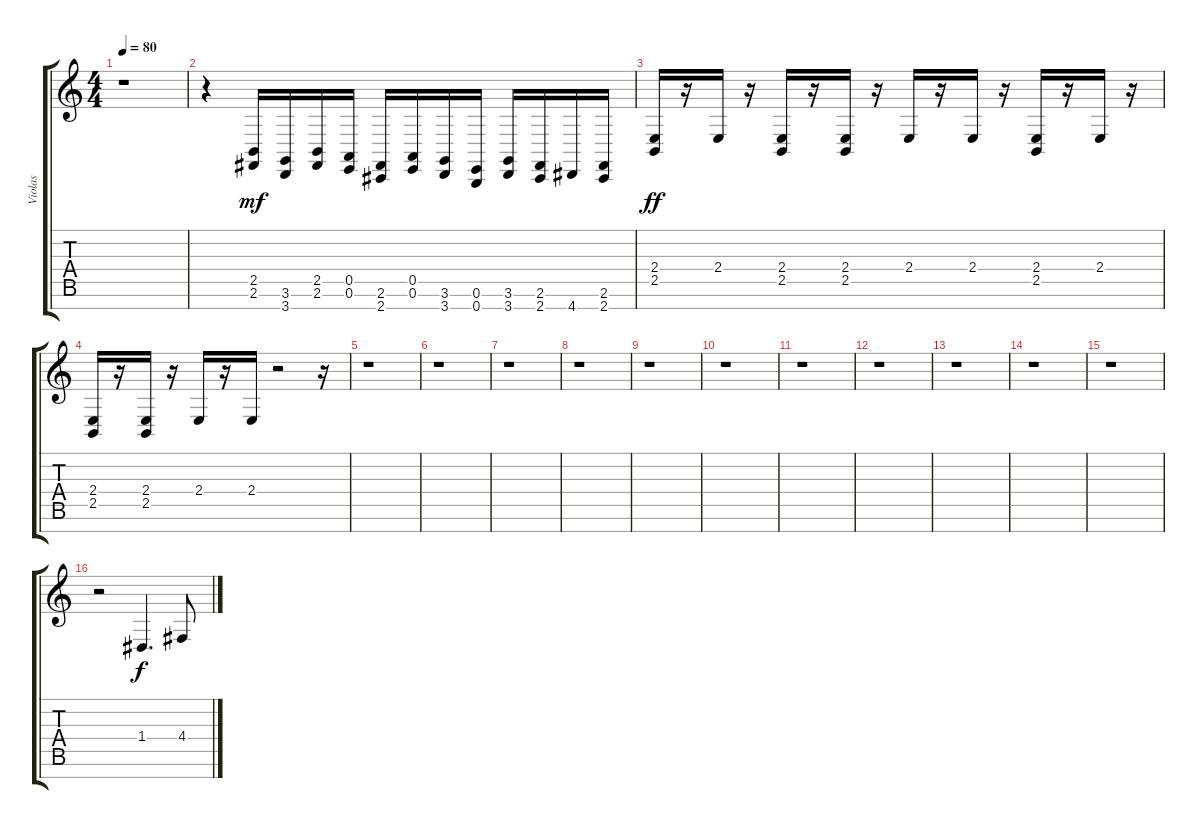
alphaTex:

\track ("Violas" "Violas") {instrument stringensemble1}
\staff {score tabs}
\tuning (E4 B3 G3 D3 A2 E2 B1) {hide}
\ts (4 4)
\tempo 80
\clef g2
\ks c
r.1{dy ff} |
r.4 (2.5 2.6).16{dy mf} (3.6 3.7).16 (2.5 2.6).16 (0.5 0.6).16 (2.6 2.7).16 (0.5 0.6).16 (3.6 3.7).16 (0.6 0.7).16 (3.6 3.7).16 (2.6 2.7).16 4.7.16 (2.6 2.7).16 |
(2.4 2.5).16{dy ff} r.16 2.4.16 r.16 (2.4 2.5).16 r.16 (2.4 2.5).16 r.16 2.4.16 r.16 2.4.16 r.16 (2.4 2.5).16 r.16 2.4.16 r.16 |
(2.4 2.5).16 r.16 (2.4 2.5).16 r.16 2.4.16 r.16 2.4.16 r.2 r.16 |
r.1 |
r.1 |
r.1 |
r.1 |
r.1 |
r.1 |
r.1 |
r.1 |
r.1 |
r.1 |
r.1 |
r.2 1.4.4{d dy f volume 8} 4.4.8
